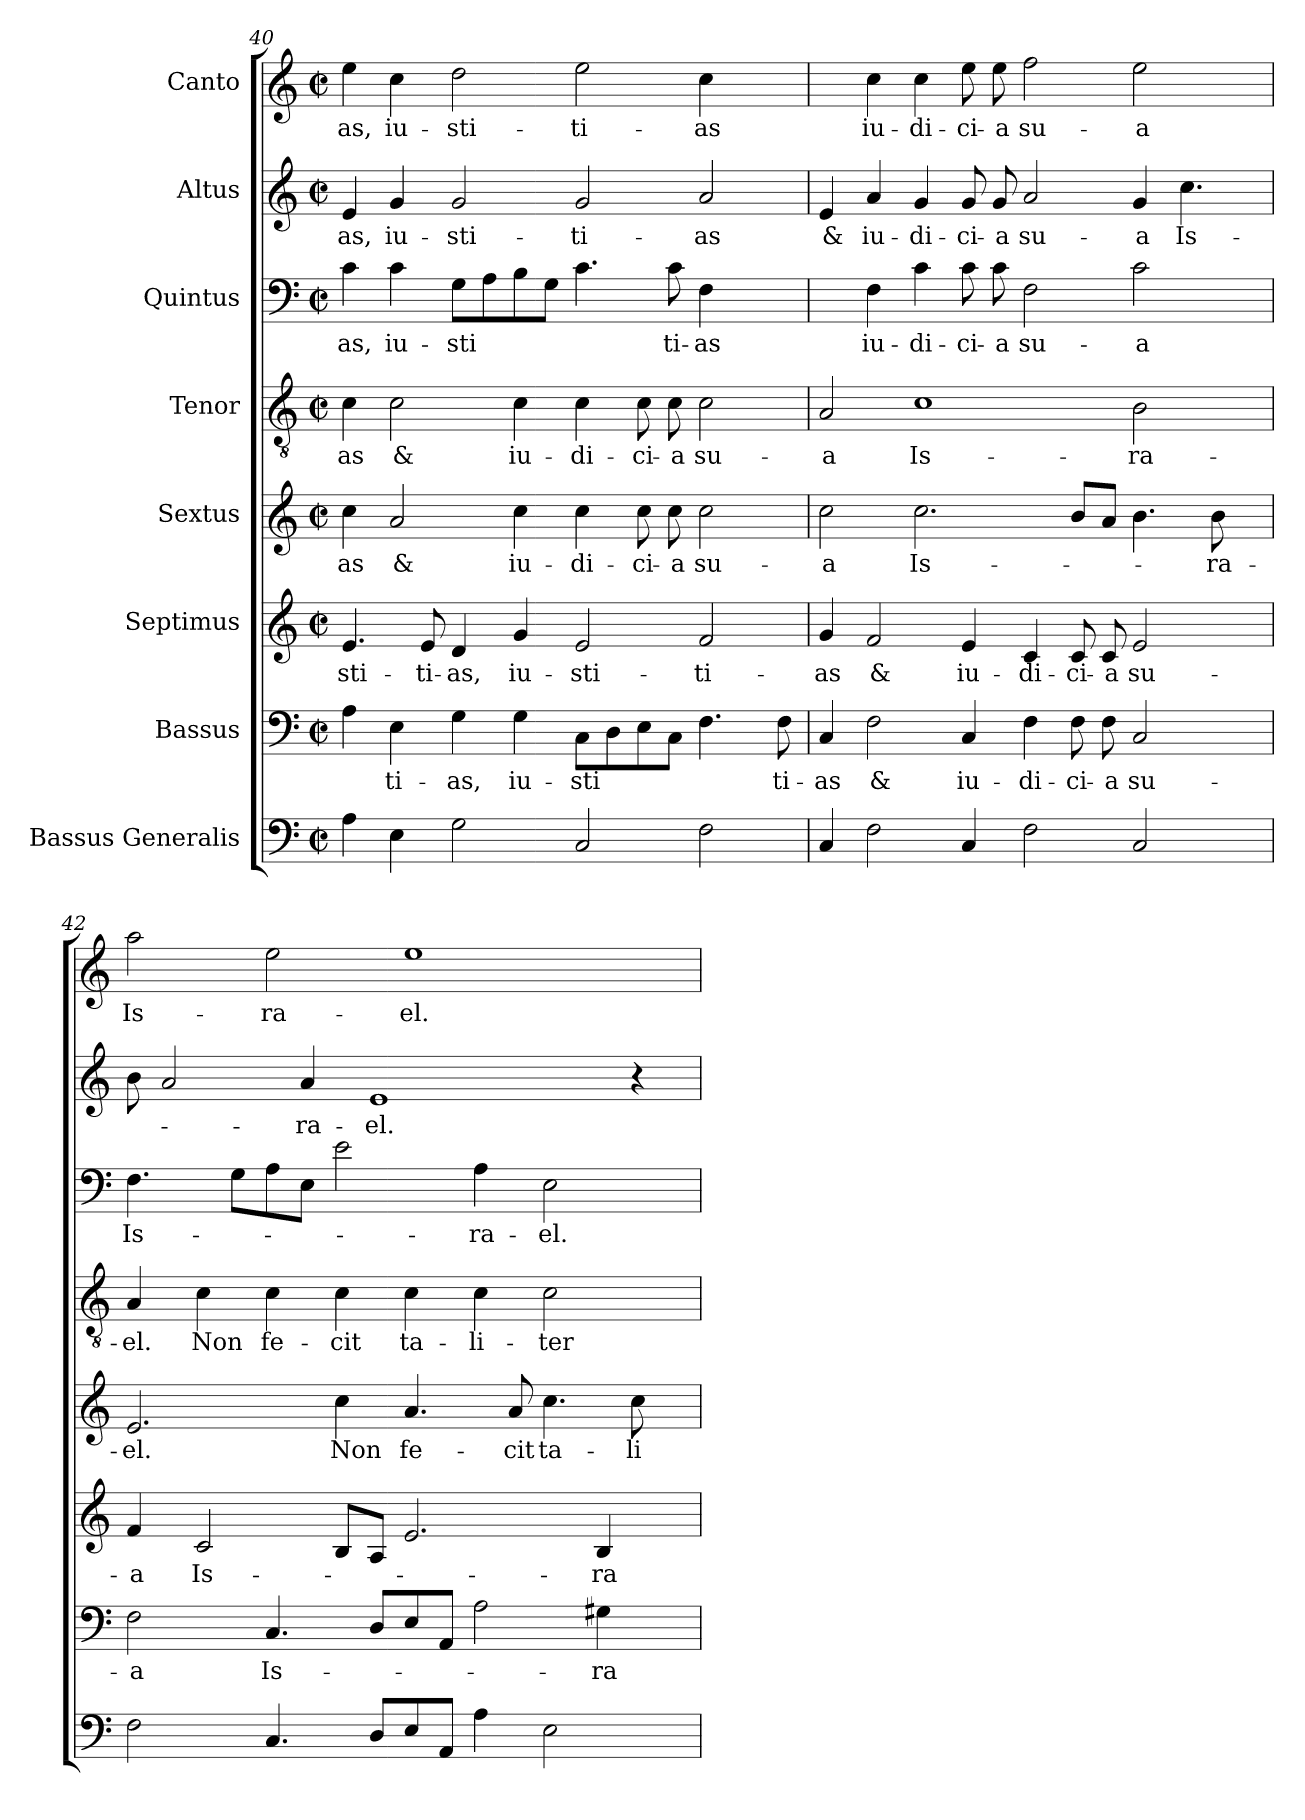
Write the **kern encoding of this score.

**kern	**kern	**text	**kern	**text	**kern	**text	**kern	**text	**kern	**text	**kern	**text	**kern	**text
*part8	*part7	*part7	*part6	*part6	*part5	*part5	*part4	*part4	*part3	*part3	*part2	*part2	*part1	*part1
*staff8	*staff7	*staff7	*staff6	*staff6	*staff5	*staff5	*staff4	*staff4	*staff3	*staff3	*staff2	*staff2	*staff1	*staff1
*I"Bassus Generalis	*I"Bassus	*	*I"Septimus	*	*I"Sextus	*	*I"Tenor	*	*I"Quintus	*	*I"Altus	*	*I"Canto	*
!!LO:LB:g=z
*clefF4	*clefF4	*	*clefG2	*	*clefG2	*	*clefGv2	*	*clefF4	*	*clefG2	*	*clefG2	*
*k[]	*k[]	*	*k[]	*	*k[]	*	*k[]	*	*k[]	*	*k[]	*	*k[]	*
*C:	*C:	*	*C:	*	*C:	*	*C:	*	*C:	*	*C:	*	*C:	*
*M4/2	*M4/2	*	*M4/2	*	*M4/2	*	*M4/2	*	*M4/2	*	*M4/2	*	*M4/2	*
*met(c|)	*met(c|)	*	*met(c|)	*	*met(c|)	*	*met(c|)	*	*met(c|)	*	*met(c|)	*	*met(c|)	*
=40	=40	=40	=40	=40	=40	=40	=40	=40	=40	=40	=40	=40	=40	=40
!	!	!	!	!LO:LY:b	!	!LO:LY:b	!	!LO:LY:b	!	!LO:LY:b	!	!LO:LY:b	!	!LO:LY:b
4A	4A	.	4.e	-sti-	4cc	-as	4c	-as	4c	-as,	4e	-as,	4ee	-as,
!	!	!LO:LY:b	!	!	!	!LO:LY:b	!	!LO:LY:b	!	!LO:LY:b	!	!LO:LY:b	!	!LO:LY:b
4E	4E	ti-	.	.	2a	&	2c	&	4c	iu-	4g	iu-	4cc	iu-
!	!	!	!	!LO:LY:b	!	!	!	!	!	!	!	!	!	!
.	.	.	8e	-ti-	.	.	.	.	.	.	.	.	.	.
!	!	!LO:LY:b	!	!LO:LY:b	!	!	!	!	!	!LO:LY:b	!	!LO:LY:b	!	!LO:LY:b
2G	4G	-as,	4d	-as,	.	.	.	.	8GL	-sti	2g	-sti-	2dd	-sti-
.	.	.	.	.	.	.	.	.	8A	.	.	.	.	.
!	!	!LO:LY:b	!	!LO:LY:b	!	!LO:LY:b	!	!LO:LY:b	!	!	!	!	!	!
.	4G	iu-	4g	iu-	4cc	iu-	4c	iu-	8B	.	.	.	.	.
.	.	.	.	.	.	.	.	.	8GJ	.	.	.	.	.
!	!	!LO:LY:b	!	!LO:LY:b	!	!LO:LY:b	!	!LO:LY:b	!	!	!	!LO:LY:b	!	!LO:LY:b
2C	8CL	-sti	2e	-sti-	4cc	-di-	4c	-di-	4.c	.	2g	-ti-	2ee	-ti-
.	8D	.	.	.	.	.	.	.	.	.	.	.	.	.
!	!	!	!	!	!	!LO:LY:b	!	!LO:LY:b	!	!	!	!	!	!
.	8E	.	.	.	8cc	-ci-	8c	-ci-	.	.	.	.	.	.
!	!	!	!	!	!	!LO:LY:b	!	!LO:LY:b	!	!LO:LY:b	!	!	!	!
.	8CJ	.	.	.	8cc	-a	8c	-a	8c	ti-	.	.	.	.
!	!	!	!	!LO:LY:b	!	!LO:LY:b	!	!LO:LY:b	!	!LO:LY:b	!	!LO:LY:b	!	!LO:LY:b
2F	4.F	.	2f	-ti-	2cc	su-	2c	su-	4F	-as	2a	-as	4cc	-as
!	!	!	!	!	!	!	!	!	!	!LO:LY:b	!	!	!	!LO:LY:b
.	.	.	.	.	.	.	.	.	[4cyy	&__	.	.	[4ccyy	&__
!	!	!LO:LY:b	!	!	!	!	!	!	!	!	!	!	!	!
.	8F	ti-	.	.	.	.	.	.	.	.	.	.	.	.
!!LO:LB:g=z
=41	=41	=41	=41	=41	=41	=41	=41	=41	=41	=41	=41	=41	=41	=41
!	!	!LO:LY:b	!	!LO:LY:b	!	!LO:LY:b	!	!LO:LY:b	!	!LO:LY:b	!	!LO:LY:b	!	!LO:LY:b
4C	4C	-as	4g	-as	2cc	-a	2A	-a	4cyy]	__	4e	&	4ccyy]	__
!	!	!LO:LY:b	!	!LO:LY:b	!	!	!	!	!	!LO:LY:b	!	!LO:LY:b	!	!LO:LY:b
2F	2F	&	2f	&	.	.	.	.	4F	iu-	4a	iu-	4cc	iu-
!	!	!	!	!	!	!LO:LY:b	!	!LO:LY:b	!	!LO:LY:b	!	!LO:LY:b	!	!LO:LY:b
.	.	.	.	.	2.cc	Is-	1c	Is-	4c	-di-	4g	-di-	4cc	-di-
!	!	!LO:LY:b	!	!LO:LY:b	!	!	!	!	!	!LO:LY:b	!	!LO:LY:b	!	!LO:LY:b
4C	4C	iu-	4e	iu-	.	.	.	.	8c	-ci-	8g	-ci-	8ee	-ci-
!	!	!	!	!	!	!	!	!	!	!LO:LY:b	!	!LO:LY:b	!	!LO:LY:b
.	.	.	.	.	.	.	.	.	8c	-a	8g	-a	8ee	-a
!	!	!LO:LY:b	!	!LO:LY:b	!	!	!	!	!	!LO:LY:b	!	!LO:LY:b	!	!LO:LY:b
2F	4F	-di-	4c	-di-	.	.	.	.	2F	su-	2a	su-	2ff	su-
!	!	!LO:LY:b	!	!LO:LY:b	!	!	!	!	!	!	!	!	!	!
.	8F	-ci-	8c	-ci-	8bL	.	.	.	.	.	.	.	.	.
!	!	!LO:LY:b	!	!LO:LY:b	!	!	!	!	!	!	!	!	!	!
.	8F	-a	8c	-a	8aJ	.	.	.	.	.	.	.	.	.
!	!	!LO:LY:b	!	!LO:LY:b	!	!	!	!LO:LY:b	!	!LO:LY:b	!	!LO:LY:b	!	!LO:LY:b
2C	2C	su-	2e	su-	4.b	.	2B	-ra-	2c	-a	4g	-a	2ee	-a
!	!	!	!	!	!	!	!	!	!	!	!	!LO:LY:b	!	!
.	.	.	.	.	.	.	.	.	.	.	4.cc	Is-	.	.
!	!	!	!	!	!	!LO:LY:b	!	!	!	!	!	!	!	!
.	.	.	.	.	8b	-ra-	.	.	.	.	.	.	.	.
8ryy	8ryy	.	8ryy	.	8ryy	.	8ryy	.	8ryy	.	.	.	8ryy	.
=42	=42	=42	=42	=42	=42	=42	=42	=42	=42	=42	=42	=42	=42	=42
!	!	!LO:LY:b	!	!LO:LY:b	!	!LO:LY:b	!	!LO:LY:b	!	!LO:LY:b	!	!	!	!LO:LY:b
2F	2F	-a	4f	-a	2.e	-el.	4A	-el.	4.F	Is-	8b	.	2aa	Is-
.	.	.	.	.	.	.	.	.	.	.	2a	.	.	.
!	!	!	!	!LO:LY:b	!	!	!	!LO:LY:b	!	!	!	!	!	!
.	.	.	2c	Is-	.	.	4c	Non	.	.	.	.	.	.
.	.	.	.	.	.	.	.	.	8GL	.	.	.	.	.
!	!	!LO:LY:b	!	!	!	!	!	!LO:LY:b	!	!	!	!	!	!LO:LY:b
4.C	4.C	Is-	.	.	.	.	4c	fe-	8A	.	.	.	2ee	-ra-
!	!	!	!	!	!	!	!	!	!	!	!	!LO:LY:b	!	!
.	.	.	.	.	.	.	.	.	8EJ	.	4a	-ra-	.	.
!	!	!	!	!	!	!LO:LY:b	!	!LO:LY:b	!	!	!	!	!	!
.	.	.	8BL	.	4cc	Non	4c	-cit	2e	.	.	.	.	.
!	!	!	!	!	!	!	!	!	!	!	!	!LO:LY:b	!	!
8DL	8DL	.	8AJ	.	.	.	.	.	.	.	1e	-el.	.	.
!	!	!	!	!	!	!LO:LY:b	!	!LO:LY:b	!	!	!	!	!	!LO:LY:b
8E	8E	.	2.e	.	4.a	fe-	4c	ta-	.	.	.	.	1ee	-el.
8AAJ	8AAJ	.	.	.	.	.	.	.	.	.	.	.	.	.
!	!	!	!	!	!	!	!	!LO:LY:b	!	!LO:LY:b	!	!	!	!
4A	2A	.	.	.	.	.	4c	-li-	4A	-ra-	.	.	.	.
!	!	!	!	!	!	!LO:LY:b	!	!	!	!	!	!	!	!
.	.	.	.	.	8a	-cit	.	.	.	.	.	.	.	.
!	!	!	!	!	!	!LO:LY:b	!	!LO:LY:b	!	!LO:LY:b	!	!	!	!
2E	.	.	.	.	4.cc	ta-	2c	-ter	2E	-el.	.	.	.	.
!	!	!LO:LY:b	!	!LO:LY:b	!	!	!	!	!	!	!	!	!	!
.	4G#X	-ra-	4B	-ra-	.	.	.	.	.	.	.	.	.	.
!	!	!	!	!	!	!LO:LY:b	!	!	!	!	!	!	!	!
.	.	.	.	.	8cc	-li-	.	.	.	.	4r	.	.	.
8ryy	8ryy	.	8ryy	.	8ryy	.	8ryy	.	8ryy	.	.	.	8ryy	.
=	=	=	=	=	=	=	=	=	=	=	=	=	=	=
*-	*-	*-	*-	*-	*-	*-	*-	*-	*-	*-	*-	*-	*-	*-
